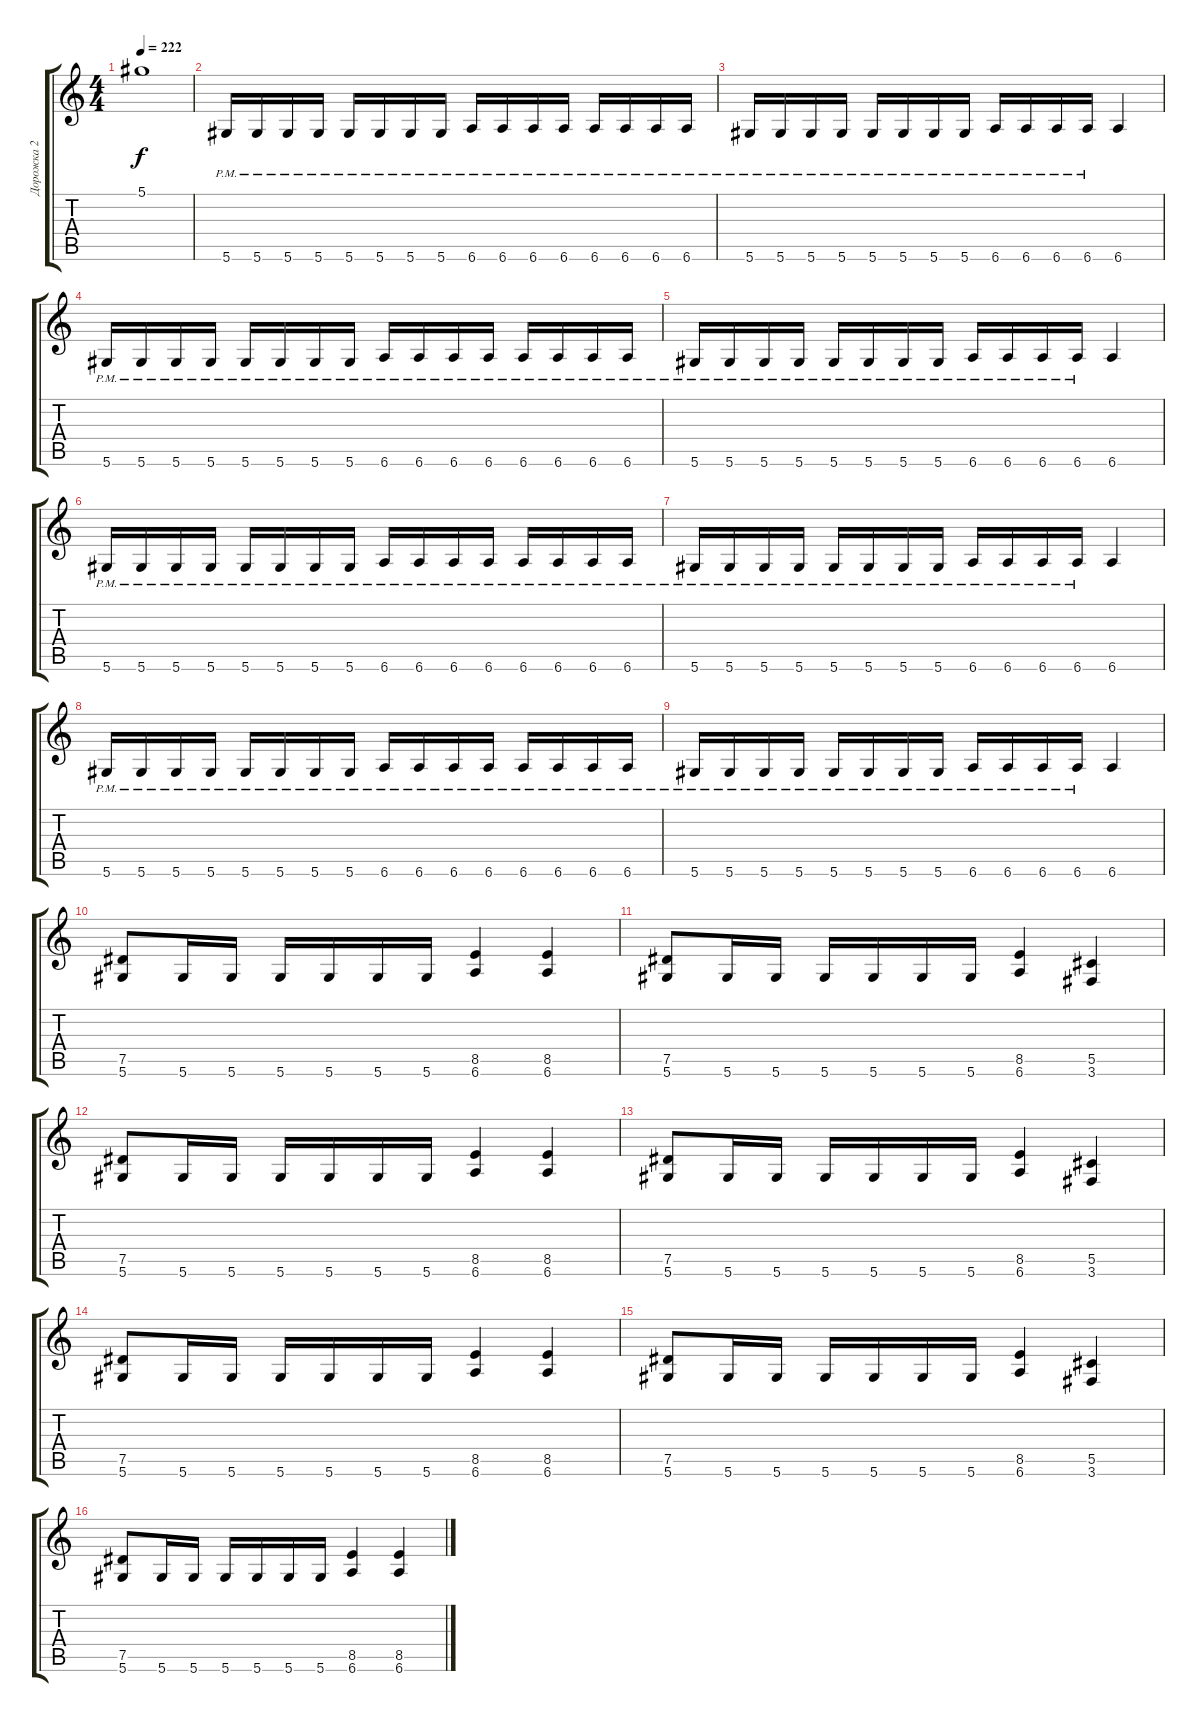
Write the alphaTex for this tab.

\track ("Дорожка 2" "Дорожка 2") {instrument distortionguitar}
\staff {score tabs}
\tuning (Eb4 Bb3 Gb3 Db3 Ab2 Eb2) {hide}
\ts (4 4)
\tempo 222
\clef g2
\ks c
5.1{t}.1{dy f} |
5.6{pm}.16 5.6{pm}.16 5.6{pm}.16 5.6{pm}.16 5.6{pm}.16 5.6{pm}.16 5.6{pm}.16 5.6{pm}.16 6.6{pm}.16 6.6{pm}.16 6.6{pm}.16 6.6{pm}.16 6.6{pm}.16 6.6{pm}.16 6.6{pm}.16 6.6{pm}.16 |
5.6{pm}.16 5.6{pm}.16 5.6{pm}.16 5.6{pm}.16 5.6{pm}.16 5.6{pm}.16 5.6{pm}.16 5.6{pm}.16 6.6{pm}.16 6.6{pm}.16 6.6{pm}.16 6.6{pm}.16 6.6.4 |
5.6{pm}.16 5.6{pm}.16 5.6{pm}.16 5.6{pm}.16 5.6{pm}.16 5.6{pm}.16 5.6{pm}.16 5.6{pm}.16 6.6{pm}.16 6.6{pm}.16 6.6{pm}.16 6.6{pm}.16 6.6{pm}.16 6.6{pm}.16 6.6{pm}.16 6.6{pm}.16 |
5.6{pm}.16 5.6{pm}.16 5.6{pm}.16 5.6{pm}.16 5.6{pm}.16 5.6{pm}.16 5.6{pm}.16 5.6{pm}.16 6.6{pm}.16 6.6{pm}.16 6.6{pm}.16 6.6{pm}.16 6.6.4 |
5.6{pm}.16 5.6{pm}.16 5.6{pm}.16 5.6{pm}.16 5.6{pm}.16 5.6{pm}.16 5.6{pm}.16 5.6{pm}.16 6.6{pm}.16 6.6{pm}.16 6.6{pm}.16 6.6{pm}.16 6.6{pm}.16 6.6{pm}.16 6.6{pm}.16 6.6{pm}.16 |
5.6{pm}.16 5.6{pm}.16 5.6{pm}.16 5.6{pm}.16 5.6{pm}.16 5.6{pm}.16 5.6{pm}.16 5.6{pm}.16 6.6{pm}.16 6.6{pm}.16 6.6{pm}.16 6.6{pm}.16 6.6.4 |
5.6{pm}.16 5.6{pm}.16 5.6{pm}.16 5.6{pm}.16 5.6{pm}.16 5.6{pm}.16 5.6{pm}.16 5.6{pm}.16 6.6{pm}.16 6.6{pm}.16 6.6{pm}.16 6.6{pm}.16 6.6{pm}.16 6.6{pm}.16 6.6{pm}.16 6.6{pm}.16 |
5.6{pm}.16 5.6{pm}.16 5.6{pm}.16 5.6{pm}.16 5.6{pm}.16 5.6{pm}.16 5.6{pm}.16 5.6{pm}.16 6.6{pm}.16 6.6{pm}.16 6.6{pm}.16 6.6{pm}.16 6.6.4 |
(7.5 5.6).8 5.6.16 5.6.16 5.6.16 5.6.16 5.6.16 5.6.16 (8.5 6.6).4 (8.5 6.6).4 |
(7.5 5.6).8 5.6.16 5.6.16 5.6.16 5.6.16 5.6.16 5.6.16 (8.5 6.6).4 (5.5 3.6).4 |
(7.5 5.6).8 5.6.16 5.6.16 5.6.16 5.6.16 5.6.16 5.6.16 (8.5 6.6).4 (8.5 6.6).4 |
(7.5 5.6).8 5.6.16 5.6.16 5.6.16 5.6.16 5.6.16 5.6.16 (8.5 6.6).4 (5.5 3.6).4 |
(7.5 5.6).8 5.6.16 5.6.16 5.6.16 5.6.16 5.6.16 5.6.16 (8.5 6.6).4 (8.5 6.6).4 |
(7.5 5.6).8 5.6.16 5.6.16 5.6.16 5.6.16 5.6.16 5.6.16 (8.5 6.6).4 (5.5 3.6).4 |
(7.5 5.6).8 5.6.16 5.6.16 5.6.16 5.6.16 5.6.16 5.6.16 (8.5 6.6).4 (8.5 6.6).4
